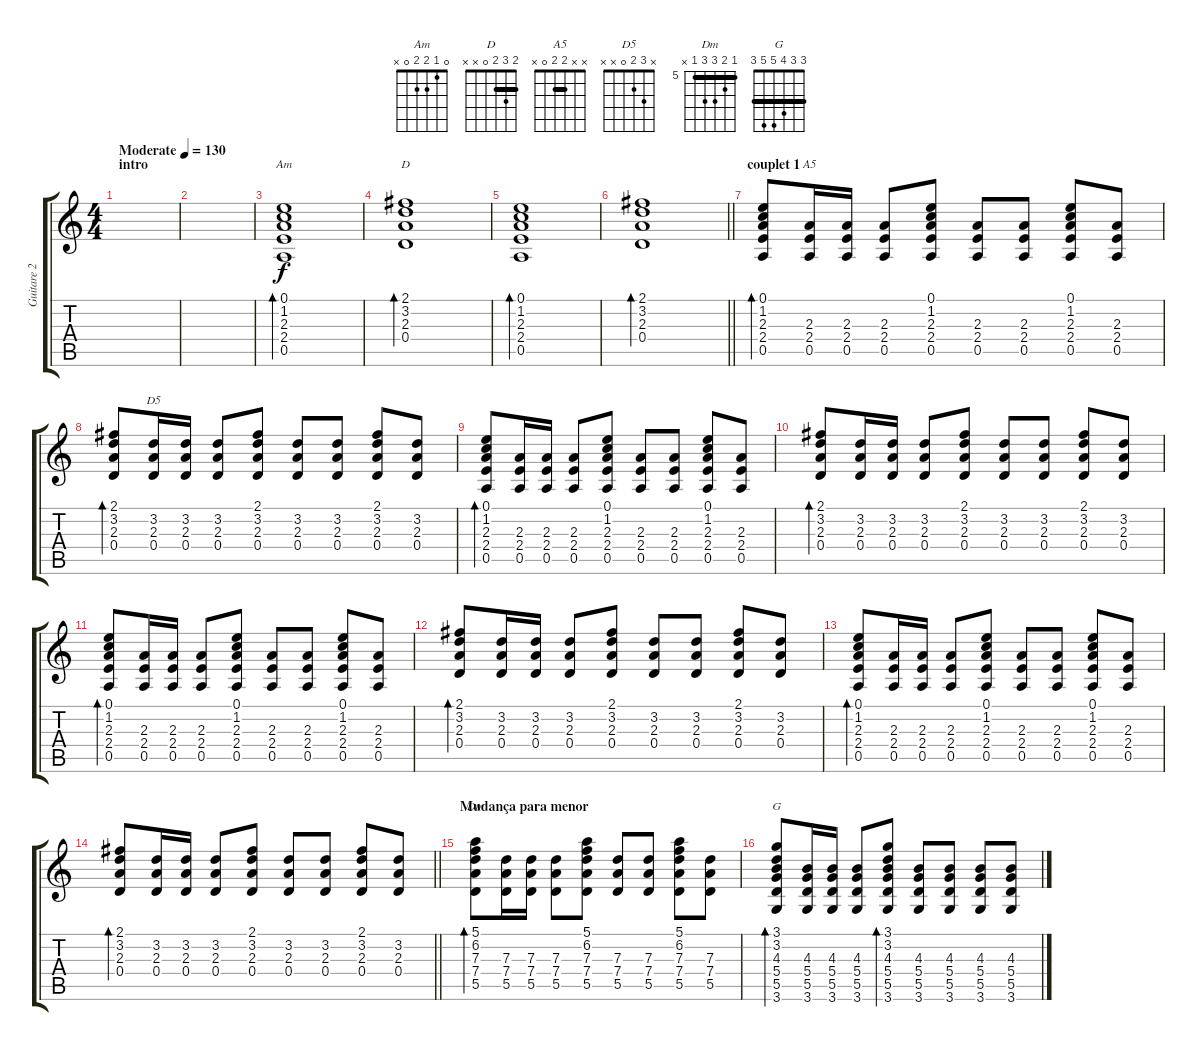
\track ("Guitare 2" "Guitare 2") {instrument acousticguitarsteel}
\staff {score tabs}
\tuning (E4 B3 G3 D3 A2 E2) {hide}
\chord ("Am" 0 1 2 2 0 x)
\chord ("D" 2 3 2 0 x x) {barre 2}
\chord ("A5" x x 2 2 0 x) {barre 2}
\chord ("D5" x 3 2 0 x x)
\chord ("Dm" 5 6 7 7 5 x) {firstfret 5 barre 5}
\chord ("G" 3 3 4 5 5 3) {barre 3}
\ts (4 4)
\section ("" "intro")
\tempo (130 "Moderate")
\clef g2
\ks c
|
|
(0.1 1.2 2.3 2.4 0.5).1{bd 120 ch "Am"} |
(2.1 3.2 2.3 0.4).1{bd 120 ch "D"} |
(0.1 1.2 2.3 2.4 0.5).1{bd 120} |
\barLineRight lightlight
(2.1 3.2 2.3 0.4).1{bd 120} |
\section ("" "couplet 1")
(0.1 1.2 2.3 2.4 0.5).8{bd 120} (2.3 2.4 0.5).16{ch "A5"} (2.3 2.4 0.5).16 (2.3 2.4 0.5).8 (0.1 1.2 2.3 2.4 0.5).8 (2.3 2.4 0.5).8 (2.3 2.4 0.5).8 (0.1 1.2 2.3 2.4 0.5).8 (2.3 2.4 0.5).8 |
(2.1 3.2 2.3 0.4).8{bd 120} (3.2 2.3 0.4).16{ch "D5"} (3.2 2.3 0.4).16 (3.2 2.3 0.4).8 (2.1 3.2 2.3 0.4).8 (3.2 2.3 0.4).8 (3.2 2.3 0.4).8 (2.1 3.2 2.3 0.4).8 (3.2 2.3 0.4).8 |
(0.1 1.2 2.3 2.4 0.5).8{bd 120} (2.3 2.4 0.5).16 (2.3 2.4 0.5).16 (2.3 2.4 0.5).8 (0.1 1.2 2.3 2.4 0.5).8 (2.3 2.4 0.5).8 (2.3 2.4 0.5).8 (0.1 1.2 2.3 2.4 0.5).8 (2.3 2.4 0.5).8 |
(2.1 3.2 2.3 0.4).8{bd 120} (3.2 2.3 0.4).16 (3.2 2.3 0.4).16 (3.2 2.3 0.4).8 (2.1 3.2 2.3 0.4).8 (3.2 2.3 0.4).8 (3.2 2.3 0.4).8 (2.1 3.2 2.3 0.4).8 (3.2 2.3 0.4).8 |
(0.1 1.2 2.3 2.4 0.5).8{bd 120} (2.3 2.4 0.5).16 (2.3 2.4 0.5).16 (2.3 2.4 0.5).8 (0.1 1.2 2.3 2.4 0.5).8 (2.3 2.4 0.5).8 (2.3 2.4 0.5).8 (0.1 1.2 2.3 2.4 0.5).8 (2.3 2.4 0.5).8 |
(2.1 3.2 2.3 0.4).8{bd 120} (3.2 2.3 0.4).16 (3.2 2.3 0.4).16 (3.2 2.3 0.4).8 (2.1 3.2 2.3 0.4).8 (3.2 2.3 0.4).8 (3.2 2.3 0.4).8 (2.1 3.2 2.3 0.4).8 (3.2 2.3 0.4).8 |
(0.1 1.2 2.3 2.4 0.5).8{bd 120} (2.3 2.4 0.5).16 (2.3 2.4 0.5).16 (2.3 2.4 0.5).8 (0.1 1.2 2.3 2.4 0.5).8 (2.3 2.4 0.5).8 (2.3 2.4 0.5).8 (0.1 1.2 2.3 2.4 0.5).8 (2.3 2.4 0.5).8 |
\barLineRight lightlight
(2.1 3.2 2.3 0.4).8{bd 120} (3.2 2.3 0.4).16 (3.2 2.3 0.4).16 (3.2 2.3 0.4).8 (2.1 3.2 2.3 0.4).8 (3.2 2.3 0.4).8 (3.2 2.3 0.4).8 (2.1 3.2 2.3 0.4).8 (3.2 2.3 0.4).8 |
\section ("" "Mudança para menor")
(5.1 6.2 7.3 7.4 5.5).8{bd 120 ch "Dm"} (7.3 7.4 5.5).16 (7.3 7.4 5.5).16 (7.3 7.4 5.5).8 (5.1 6.2 7.3 7.4 5.5).8 (7.3 7.4 5.5).8 (7.3 7.4 5.5).8 (5.1 6.2 7.3 7.4 5.5).8 (7.3 7.4 5.5).8 |
(3.1 3.2 4.3 5.4 5.5 3.6).8{bd 120 ch "G"} (4.3 5.4 5.5 3.6).16 (4.3 5.4 5.5 3.6).16 (4.3 5.4 5.5 3.6).8 (3.1 3.2 4.3 5.4 5.5 3.6).8{bd 120} (4.3 5.4 5.5 3.6).8 (4.3 5.4 5.5 3.6).8 (4.3 5.4 5.5 3.6).8 (4.3 5.4 5.5 3.6).8
